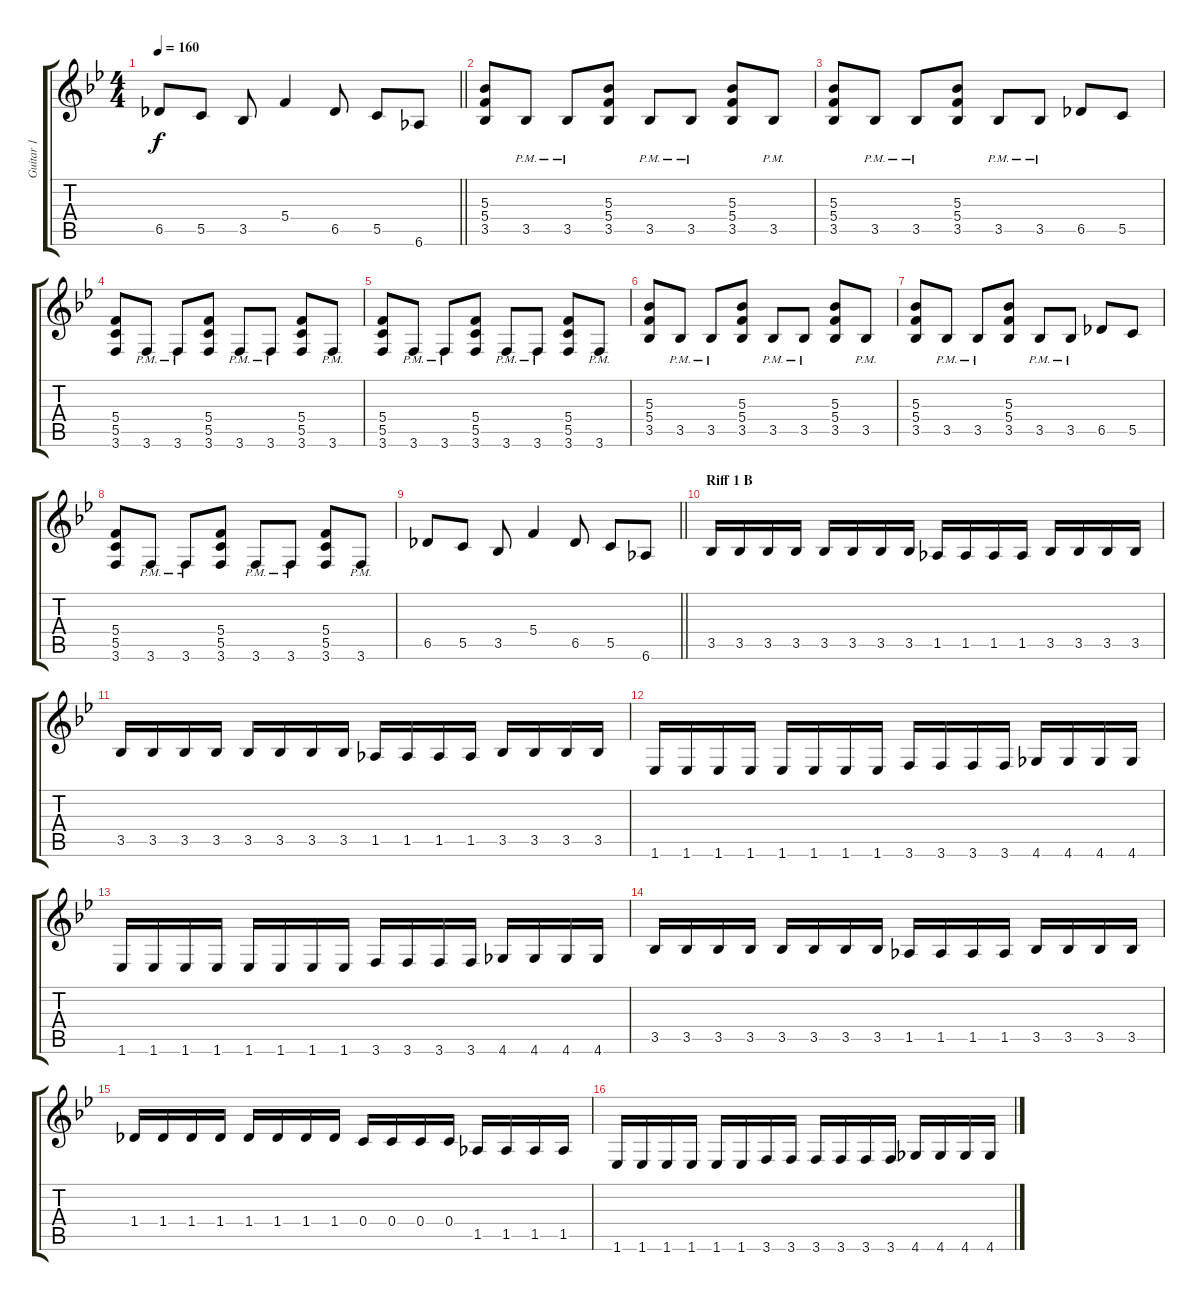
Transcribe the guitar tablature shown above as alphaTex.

\track ("Guitar 1" "Guitar 1") {instrument distortionguitar}
\staff {score tabs}
\tuning (D4 A3 F3 C3 G2 D2) {hide}
\ts (4 4)
\tempo 160
\clef g2
\barLineRight lightlight
\ks bb
6.5.8{dy f} 5.5.8 3.5.8 5.4.4 6.5.8 5.5.8 6.6.8 |
(5.3 5.4 3.5).8 3.5{pm}.8 3.5{pm}.8 (5.3 5.4 3.5).8 3.5{pm}.8 3.5{pm}.8 (5.3 5.4 3.5).8 3.5{pm}.8 |
(5.3 5.4 3.5).8 3.5{pm}.8 3.5{pm}.8 (5.3 5.4 3.5).8 3.5{pm}.8 3.5{pm}.8 6.5.8 5.5.8 |
(5.4 5.5 3.6).8 3.6{pm}.8 3.6{pm}.8 (5.4 5.5 3.6).8 3.6{pm}.8 3.6{pm}.8 (5.4 5.5 3.6).8 3.6{pm}.8 |
(5.4 5.5 3.6).8 3.6{pm}.8 3.6{pm}.8 (5.4 5.5 3.6).8 3.6{pm}.8 3.6{pm}.8 (5.4 5.5 3.6).8 3.6{pm}.8 |
(5.3 5.4 3.5).8 3.5{pm}.8 3.5{pm}.8 (5.3 5.4 3.5).8 3.5{pm}.8 3.5{pm}.8 (5.3 5.4 3.5).8 3.5{pm}.8 |
(5.3 5.4 3.5).8 3.5{pm}.8 3.5{pm}.8 (5.3 5.4 3.5).8 3.5{pm}.8 3.5{pm}.8 6.5.8 5.5.8 |
(5.4 5.5 3.6).8 3.6{pm}.8 3.6{pm}.8 (5.4 5.5 3.6).8 3.6{pm}.8 3.6{pm}.8 (5.4 5.5 3.6).8 3.6{pm}.8 |
\barLineRight lightlight
6.5.8 5.5.8 3.5.8 5.4.4 6.5.8 5.5.8 6.6.8 |
\section ("" "Riff 1 B")
3.5.16 3.5.16 3.5.16 3.5.16 3.5.16 3.5.16 3.5.16 3.5.16 1.5.16 1.5.16 1.5.16 1.5.16 3.5.16 3.5.16 3.5.16 3.5.16 |
3.5.16 3.5.16 3.5.16 3.5.16 3.5.16 3.5.16 3.5.16 3.5.16 1.5.16 1.5.16 1.5.16 1.5.16 3.5.16 3.5.16 3.5.16 3.5.16 |
1.6.16 1.6.16 1.6.16 1.6.16 1.6.16 1.6.16 1.6.16 1.6.16 3.6.16 3.6.16 3.6.16 3.6.16 4.6.16 4.6.16 4.6.16 4.6.16 |
1.6.16 1.6.16 1.6.16 1.6.16 1.6.16 1.6.16 1.6.16 1.6.16 3.6.16 3.6.16 3.6.16 3.6.16 4.6.16 4.6.16 4.6.16 4.6.16 |
3.5.16 3.5.16 3.5.16 3.5.16 3.5.16 3.5.16 3.5.16 3.5.16 1.5.16 1.5.16 1.5.16 1.5.16 3.5.16 3.5.16 3.5.16 3.5.16 |
1.4.16 1.4.16 1.4.16 1.4.16 1.4.16 1.4.16 1.4.16 1.4.16 0.4.16 0.4.16 0.4.16 0.4.16 1.5.16 1.5.16 1.5.16 1.5.16 |
1.6.16 1.6.16 1.6.16 1.6.16 1.6.16 1.6.16 3.6.16 3.6.16 3.6.16 3.6.16 3.6.16 3.6.16 4.6.16 4.6.16 4.6.16 4.6.16
